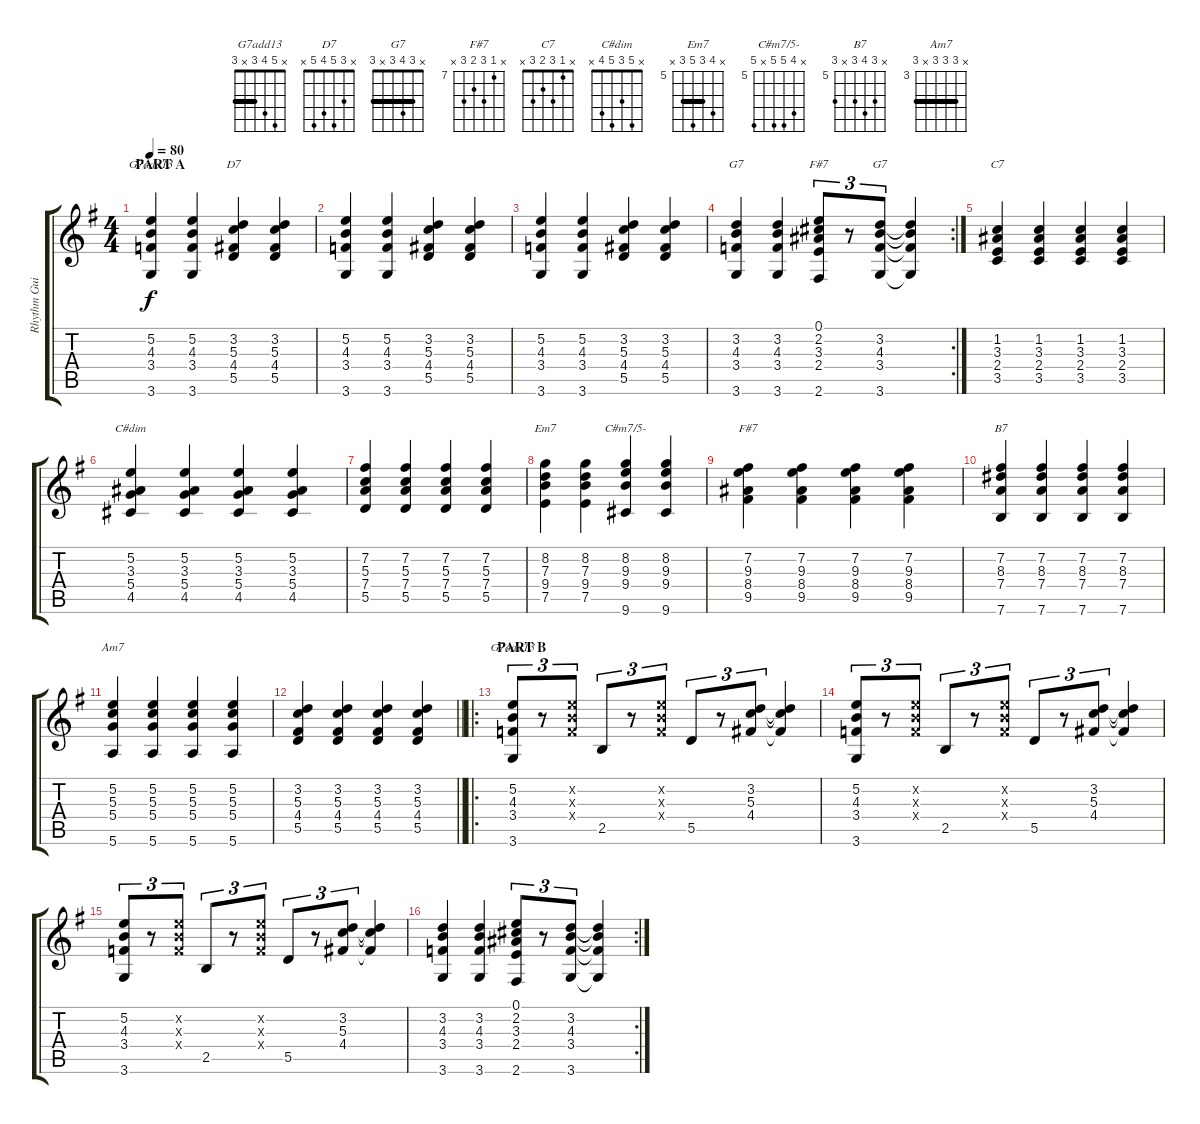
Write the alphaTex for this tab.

\track ("Rhythm Guitar" "Rhythm Gui") {instrument electricguitarjazz}
\staff {score tabs}
\tuning (E4 B3 G3 D3 A2 E2) {hide}
\chord ("G7add13" x 5 4 3 x 3)
\chord ("D7" x 3 5 4 5 x)
\chord ("G7" x 3 4 3 x 3)
\chord ("F#7" 0 2 3 2 x 2)
\chord ("G7" x 3 4 3 x 3) {barre 3}
\chord ("C7" x 1 3 2 3 x)
\chord ("C#dim" x 5 3 5 4 x)
\chord ("Em7" x 8 7 9 7 x) {firstfret 5 barre 7}
\chord ("C#m7/5-" x 8 9 9 x 9) {firstfret 5}
\chord ("F#7" x 7 9 8 9 x) {firstfret 7}
\chord ("B7" x 7 8 7 x 7) {firstfret 5}
\chord ("Am7" x 5 5 5 x 5) {firstfret 3 barre 5}
\chord ("G7add13" x 5 4 3 x 3) {barre 3}
\ts (4 4)
\section ("" "PART A")
\tempo 80
\clef g2
\ks g
(5.2 4.3 3.4 3.6).4{ch "G7add13" dy f instrument electricguitarjazz} (5.2 4.3 3.4 3.6).4 (3.2 5.3 4.4 5.5).4{ch "D7"} (3.2 5.3 4.4 5.5).4 |
(5.2 4.3 3.4 3.6).4 (5.2 4.3 3.4 3.6).4 (3.2 5.3 4.4 5.5).4 (3.2 5.3 4.4 5.5).4 |
(5.2 4.3 3.4 3.6).4 (5.2 4.3 3.4 3.6).4 (3.2 5.3 4.4 5.5).4 (3.2 5.3 4.4 5.5).4 |
\rc 2
(3.2 4.3 3.4 3.6).4{ch "G7"} (3.2 4.3 3.4 3.6).4 (0.1 2.2 3.3 2.4 2.6).8{tu (3 2) ch "F#7"} r.8{tu (3 2)} (3.2 4.3 3.4 3.6).8{tu (3 2) ch "G7"} (3.2{t} 4.3{t} 3.4{t} 3.6{t}).4 |
(1.2 3.3 2.4 3.5).4{ch "C7"} (1.2 3.3 2.4 3.5).4 (1.2 3.3 2.4 3.5).4 (1.2 3.3 2.4 3.5).4 |
(5.2 3.3 5.4 4.5).4{ch "C#dim"} (5.2 3.3 5.4 4.5).4 (5.2 3.3 5.4 4.5).4 (5.2 3.3 5.4 4.5).4 |
(7.2 5.3 7.4 5.5).4 (7.2 5.3 7.4 5.5).4 (7.2 5.3 7.4 5.5).4 (7.2 5.3 7.4 5.5).4 |
(8.2 7.3 9.4 7.5).4{ch "Em7"} (8.2 7.3 9.4 7.5).4 (8.2 9.3 9.4 9.6).4{ch "C#m7/5-"} (8.2 9.3 9.4 9.6).4 |
(7.2 9.3 8.4 9.5).4{ch "F#7"} (7.2 9.3 8.4 9.5).4 (7.2 9.3 8.4 9.5).4 (7.2 9.3 8.4 9.5).4 |
(7.2 8.3 7.4 7.6).4{ch "B7"} (7.2 8.3 7.4 7.6).4 (7.2 8.3 7.4 7.6).4 (7.2 8.3 7.4 7.6).4 |
(5.2 5.3 5.4 5.6).4{ch "Am7"} (5.2 5.3 5.4 5.6).4 (5.2 5.3 5.4 5.6).4 (5.2 5.3 5.4 5.6).4 |
\barLineRight lightlight
(3.2 5.3 4.4 5.5).4 (3.2 5.3 4.4 5.5).4 (3.2 5.3 4.4 5.5).4 (3.2 5.3 4.4 5.5).4 |
\ro
\section ("" "PART B")
(5.2 4.3 3.4 3.6).8{tu (3 2) ch "G7add13"} r.8{tu (3 2)} (5.2{x} 4.3{x} 3.4{x}).8{tu (3 2)} 2.5.8{tu (3 2)} r.8{tu (3 2)} (5.2{x} 4.3{x} 3.4{x}).8{tu (3 2)} 5.5.8{tu (3 2)} r.8{tu (3 2)} (3.2 5.3 4.4).8{tu (3 2)} (3.2{t} 5.3{t} 4.4{t}).4 |
(5.2 4.3 3.4 3.6).8{tu (3 2)} r.8{tu (3 2)} (5.2{x} 4.3{x} 3.4{x}).8{tu (3 2)} 2.5.8{tu (3 2)} r.8{tu (3 2)} (5.2{x} 4.3{x} 3.4{x}).8{tu (3 2)} 5.5.8{tu (3 2)} r.8{tu (3 2)} (3.2 5.3 4.4).8{tu (3 2)} (3.2{t} 5.3{t} 4.4{t}).4 |
(5.2 4.3 3.4 3.6).8{tu (3 2)} r.8{tu (3 2)} (5.2{x} 4.3{x} 3.4{x}).8{tu (3 2)} 2.5.8{tu (3 2)} r.8{tu (3 2)} (5.2{x} 4.3{x} 3.4{x}).8{tu (3 2)} 5.5.8{tu (3 2)} r.8{tu (3 2)} (3.2 5.3 4.4).8{tu (3 2)} (3.2{t} 5.3{t} 4.4{t}).4 |
\rc 2
(3.2 4.3 3.4 3.6).4 (3.2 4.3 3.4 3.6).4 (0.1 2.2 3.3 2.4 2.6).8{tu (3 2)} r.8{tu (3 2)} (3.2 4.3 3.4 3.6).8{tu (3 2)} (3.2{t} 4.3{t} 3.4{t} 3.6{t}).4
